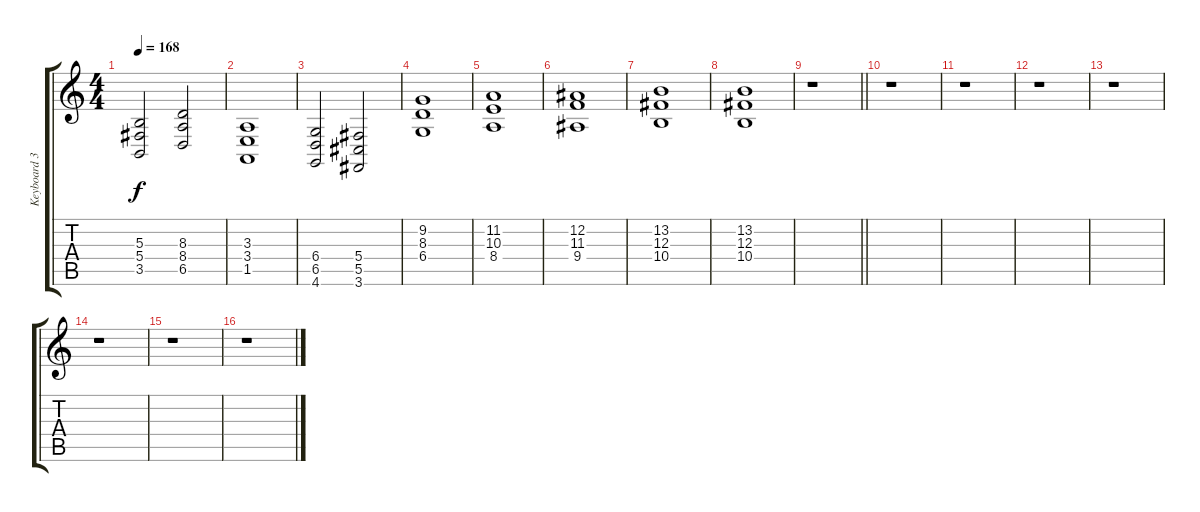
\track ("Keyboard 3" "Keyboard 3") {instrument synthstrings1}
\staff {score tabs}
\tuning (Eb4 Bb3 Gb3 Db3 Ab2 Eb2) {hide}
\ts (4 4)
\tempo 168
\clef g2
\ks c
(5.3{t} 5.4{t} 3.5{t}).2{dy f} (8.3 8.4 6.5).2 |
(3.3 3.4 1.5).1 |
(6.4 6.5 4.6).2 (5.4 5.5 3.6).2 |
(9.2 8.3 6.4).1{volume 6 instrument choiraahs} |
(11.2 10.3 8.4).1 |
(12.2 11.3 9.4).1 |
(13.2 12.3 10.4).1 |
(13.2 12.3 10.4).1 |
\barLineRight lightlight
r.1 |
\section ("" "")
r.1 |
r.1 |
r.1 |
r.1 |
r.1 |
r.1 |
r.1
